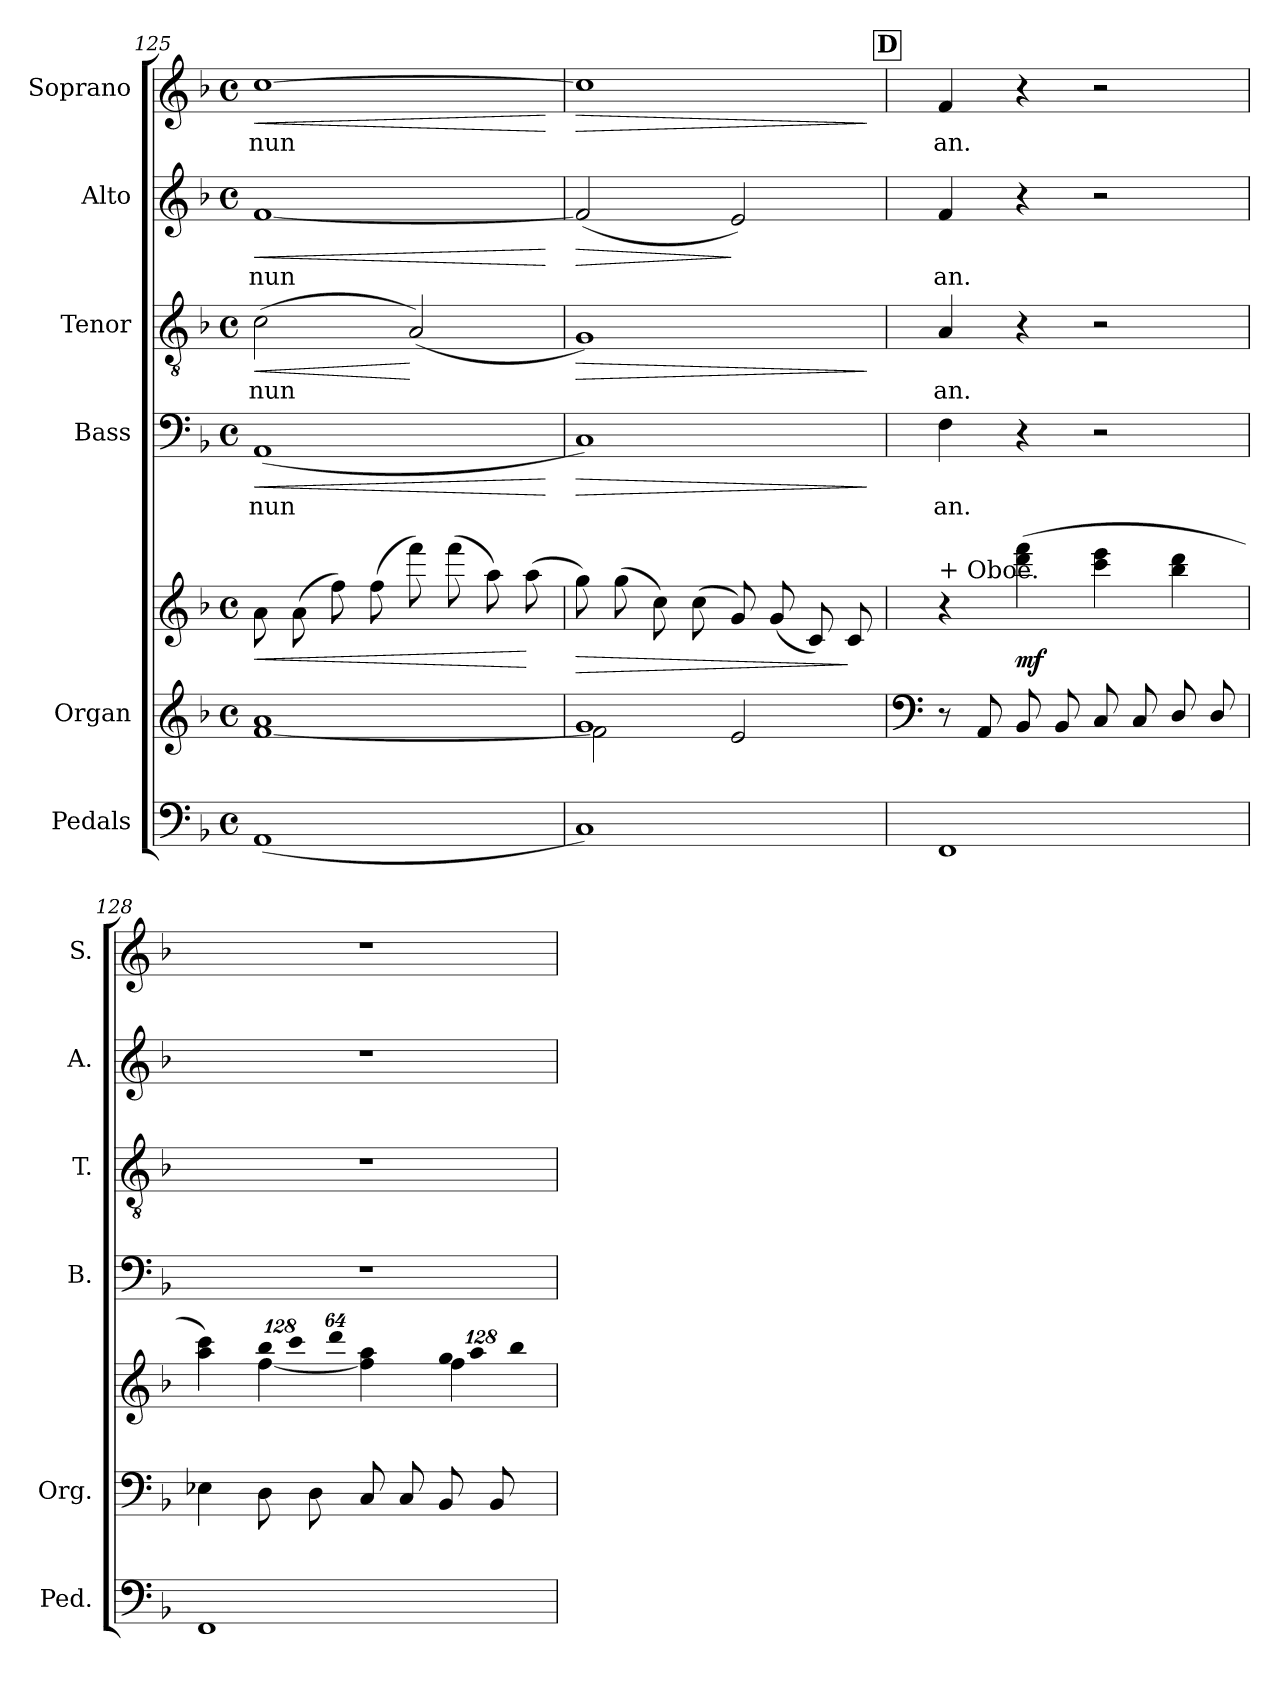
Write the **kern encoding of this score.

**kern	**kern	**kern	**dynam	**kern	**text	**dynam	**kern	**text	**dynam	**kern	**text	**dynam	**kern	**text	**dynam
*part6	*part5	*part5	*part5	*part4	*part4	*part4	*part3	*part3	*part3	*part2	*part2	*part2	*part1	*part1	*part1
*staff7	*staff6	*staff5	*staff5/6	*staff4	*staff4	*staff4	*staff3	*staff3	*staff3	*staff2	*staff2	*staff2	*staff1	*staff1	*staff1
*I"Pedals	*I"Organ	*	*	*I"Bass	*	*	*I"Tenor	*	*	*I"Alto	*	*	*I"Soprano	*	*
*I'Ped.	*I'Org.	*	*	*I'B.	*	*	*I'T.	*	*	*I'A.	*	*	*I'S.	*	*
!!LO:LB:g=z
*clefF4	*clefG2	*clefG2	*	*clefF4	*	*	*clefGv2	*	*	*clefG2	*	*	*clefG2	*	*
*	*	*	*	*	*	*	*ITrd7c12	*	*	*	*	*	*	*	*
*k[b-]	*k[b-]	*k[b-]	*	*k[b-]	*	*	*k[b-]	*	*	*k[b-]	*	*	*k[b-]	*	*
*F:	*F:	*F:	*	*F:	*	*	*F:	*	*	*F:	*	*	*F:	*	*
*M4/4	*M4/4	*M4/4	*	*M4/4	*	*	*M4/4	*	*	*M4/4	*	*	*M4/4	*	*
*met(c)	*met(c)	*met(c)	*	*met(c)	*	*	*met(c)	*	*	*met(c)	*	*	*met(c)	*	*
=125	=125	=125	=125	=125	=125	=125	=125	=125	=125	=125	=125	=125	=125	=125	=125
*	*^	*	*	*	*	*	*	*	*	*	*	*	*	*	*
!	!	!	!	!LO:HP:b	!	!	!	!	!	!	!	!	!	!	!	!
!	!	!	!	!	!	!LO:LY:b:color=#000000	!LO:HP:b	!	!	!	!	!	!	!	!	!
!	!	!	!	!	!	!	!	!	!LO:LY:b:color=#000000	!LO:HP:b	!	!	!	!	!	!
!	!	!	!	!	!	!	!	!	!	!	!	!LO:LY:b:color=#000000	!LO:HP:b	!	!	!
!	!	!	!	!	!	!	!	!	!	!	!	!	!	!	!LO:LY:b:color=#000000	!LO:HP:b
(1AAi	1ai	[1fi	8ai\	<	(1AAi	nun	<	(2Ci\	nun	<	[1fi	nun	<	[1cci	nun	<
.	.	.	(8ai\	.	.	.	.	.	.	.	.	.	.	.	.	.
.	.	.	8ffi\)	.	.	.	.	.	.	.	.	.	.	.	.	.
.	.	.	(8ffi\	.	.	.	.	.	.	.	.	.	.	.	.	.
.	.	.	8fffi\)	.	.	.	.	(2AAi/)	.	[	.	.	.	.	.	.
.	.	.	(8fffi\	.	.	.	.	.	.	.	.	.	.	.	.	.
.	.	.	8aai\)	.	.	.	.	.	.	.	.	.	.	.	.	.
.	.	.	(8aai\	[	.	.	.	.	.	.	.	.	.	.	.	.
*	*v	*v	*	*	*	*	*	*	*	*	*	*	*	*	*	*
.	.	.	.	.	.	[	.	.	.	.	.	[	.	.	[
=126	=126	=126	=126	=126	=126	=126	=126	=126	=126	=126	=126	=126	=126	=126	=126
*	*^	*	*	*	*	*	*	*	*	*	*	*	*	*	*
!	!	!	!	!LO:HP:b	!	!	!LO:HP:b	!	!	!LO:HP:b	!	!	!LO:HP:b	!	!	!LO:HP:b
1Ci)	1gi	2fi\]	8ggi\)	>	1Ci)	.	>	1GGi)	.	>	(2fi/]	.	>	1cci]	.	>
.	.	.	(8ggi\	.	.	.	.	.	.	.	.	.	.	.	.	.
.	.	.	8cci\)	.	.	.	.	.	.	.	.	.	.	.	.	.
.	.	.	(8cci\	.	.	.	.	.	.	.	.	.	.	.	.	.
.	.	2ei/	8gi/)	.	.	.	.	.	.	.	2ei/)	.	]	.	.	.
.	.	.	(8gi/	.	.	.	.	.	.	.	.	.	.	.	.	.
.	.	.	8ci/)	.	.	.	.	.	.	.	.	.	.	.	.	.
.	.	.	8ci/	]	.	.	.	.	.	.	.	.	.	.	.	.
*	*v	*v	*	*	*	*	*	*	*	*	*	*	*	*	*	*
.	.	.	.	.	.	]	.	.	]	.	.	.	.	.	]
!!LO:REH:place=s1:B:color=#000000:enc=box:fs=17.1407:t=D
=127	=127	=127	=127	=127	=127	=127	=127	=127	=127	=127	=127	=127	=127	=127	=127
*	*clefF4	*	*	*	*	*	*	*	*	*	*	*	*	*	*
!	!	!	!	!	!LO:LY:b:color=#000000	!	!	!	!	!	!	!	!	!	!
!	!	!	!	!	!	!	!	!LO:LY:b:color=#000000	!	!	!	!	!	!	!
!	!	!	!	!	!	!	!	!	!	!	!LO:LY:b:color=#000000	!	!	!	!
!	!	!LO:TX:a:t=+ Oboe.	!	!	!	!	!	!	!	!	!	!	!	!	!
!	!	!	!	!	!	!	!	!	!	!	!	!	!	!LO:LY:b:color=#000000	!
1FFi	8r	4r	.	4Fi\	an.	.	4AAi/	an.	.	4fi/	an.	.	4fi/	an.	.
.	8AAi/	.	.	.	.	.	.	.	.	.	.	.	.	.	.
.	8BB-i/	(4dddi\ 4fffi	mf	4r	.	.	4r	.	.	4r	.	.	4r	.	.
.	8BB-i/	.	.	.	.	.	.	.	.	.	.	.	.	.	.
.	8Ci/	4ccci\ 4eeei	.	2r	.	.	2r	.	.	2r	.	.	2r	.	.
.	8Ci/	.	.	.	.	.	.	.	.	.	.	.	.	.	.
.	8Di/	4bb-i\ 4dddi	.	.	.	.	.	.	.	.	.	.	.	.	.
.	8Di/	.	.	.	.	.	.	.	.	.	.	.	.	.	.
=128	=128	=128	=128	=128	=128	=128	=128	=128	=128	=128	=128	=128	=128	=128	=128
*	*	*^	*	*	*	*	*	*	*	*	*	*	*	*	*
1FFi	4E-Xi\	4aai\ 4ccci)	4ryy	.	1r	.	.	1r	.	.	1r	.	.	1r	.	.
*	*	*Xbrackettup	*	*	*	*	*	*	*	*	*	*	*	*	*	*
!	!	!LO:N:vis=8	!	!	!	!	!	!	!	!	!	!	!	!	!	!
.	8Di\	1024%85bb-i/	[4ffi\	.	.	.	.	.	.	.	.	.	.	.	.	.
!	!	!LO:N:vis=8	!	!	!	!	!	!	!	!	!	!	!	!	!	!
.	.	1024%85ccci/	.	.	.	.	.	.	.	.	.	.	.	.	.	.
.	8Di\	.	.	.	.	.	.	.	.	.	.	.	.	.	.	.
!	!	!LO:N:vis=8	!	!	!	!	!	!	!	!	!	!	!	!	!	!
.	.	512%43dddi/	.	.	.	.	.	.	.	.	.	.	.	.	.	.
.	8Ci/	4ryy	4ffi\] 4aai	.	.	.	.	.	.	.	.	.	.	.	.	.
.	8Ci/	.	.	.	.	.	.	.	.	.	.	.	.	.	.	.
!	!	!LO:N:vis=8	!	!	!	!	!	!	!	!	!	!	!	!	!	!
.	8BB-i/	1024%85ggi/	4ffi\	.	.	.	.	.	.	.	.	.	.	.	.	.
!	!	!LO:N:vis=8	!	!	!	!	!	!	!	!	!	!	!	!	!	!
.	.	1024%85aai/	.	.	.	.	.	.	.	.	.	.	.	.	.	.
.	8BB-i/	.	.	.	.	.	.	.	.	.	.	.	.	.	.	.
!	!	!LO:N:vis=8	!	!	!	!	!	!	!	!	!	!	!	!	!	!
.	.	512%43bb-i/	.	.	.	.	.	.	.	.	.	.	.	.	.	.
*	*	*v	*v	*	*	*	*	*	*	*	*	*	*	*	*	*
=	=	=	=	=	=	=	=	=	=	=	=	=	=	=	=
*-	*-	*-	*-	*-	*-	*-	*-	*-	*-	*-	*-	*-	*-	*-	*-
